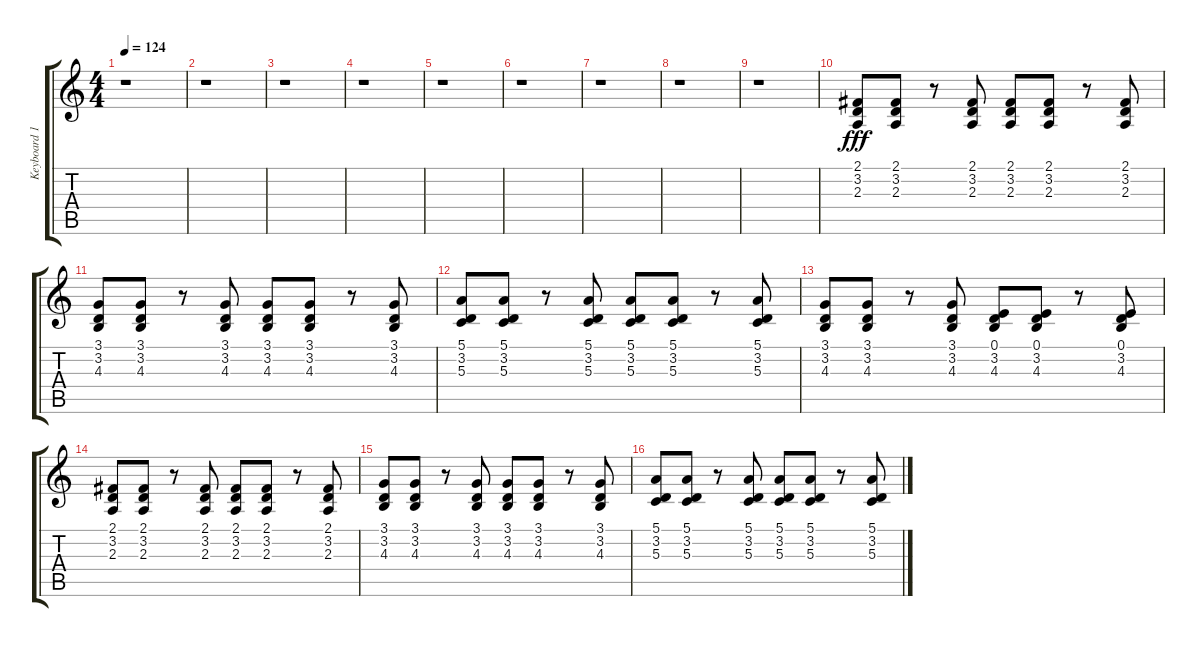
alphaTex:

\track ("Keyboard 1" "Keyboard 1") {instrument stringensemble1}
\staff {score tabs}
\tuning (E4 B3 G3 D3 A2 E2) {hide}
\ts (4 4)
\tempo 124
\clef g2
\ks c
r.1{dy f} |
r.1 |
r.1 |
r.1 |
r.1 |
r.1 |
r.1 |
r.1 |
r.1 |
(2.1 3.2 2.3).8{dy fff} (2.1 3.2 2.3).8 r.8 (2.1 3.2 2.3).8 (2.1 3.2 2.3).8 (2.1 3.2 2.3).8 r.8 (2.1 3.2 2.3).8 |
(3.1 3.2 4.3).8 (3.1 3.2 4.3).8 r.8 (3.1 3.2 4.3).8 (3.1 3.2 4.3).8 (3.1 3.2 4.3).8 r.8 (3.1 3.2 4.3).8 |
(5.1 3.2 5.3).8 (5.1 3.2 5.3).8 r.8 (5.1 3.2 5.3).8 (5.1 3.2 5.3).8 (5.1 3.2 5.3).8 r.8 (5.1 3.2 5.3).8 |
(3.1 3.2 4.3).8 (3.1 3.2 4.3).8 r.8 (3.1 3.2 4.3).8 (0.1 3.2 4.3).8 (0.1 3.2 4.3).8 r.8 (0.1 3.2 4.3).8 |
(2.1 3.2 2.3).8 (2.1 3.2 2.3).8 r.8 (2.1 3.2 2.3).8 (2.1 3.2 2.3).8 (2.1 3.2 2.3).8 r.8 (2.1 3.2 2.3).8 |
(3.1 3.2 4.3).8 (3.1 3.2 4.3).8 r.8 (3.1 3.2 4.3).8 (3.1 3.2 4.3).8 (3.1 3.2 4.3).8 r.8 (3.1 3.2 4.3).8 |
(5.1 3.2 5.3).8 (5.1 3.2 5.3).8 r.8 (5.1 3.2 5.3).8 (5.1 3.2 5.3).8 (5.1 3.2 5.3).8 r.8 (5.1 3.2 5.3).8
